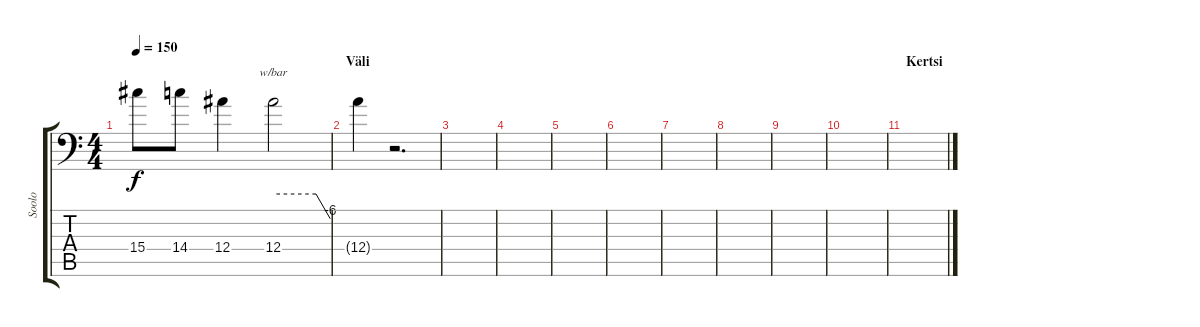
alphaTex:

\track ("Soolo" "Soolo") {instrument distortionguitar}
\staff {score tabs}
\tuning (C4 G3 Eb3 Bb2 F2 Bb1) {hide}
\ts (4 4)
\tempo 150
\clef f4
\ks c
15.4.8{dy f} 14.4.8 12.4.4 12.4.2{tbe (custom default 0 0 45 0 60 -24)} |
\section ("" "Väli")
12.4{t}.4 r.2{d} |
|
|
|
|
|
|
|
|
\section ("" "Kertsi")
